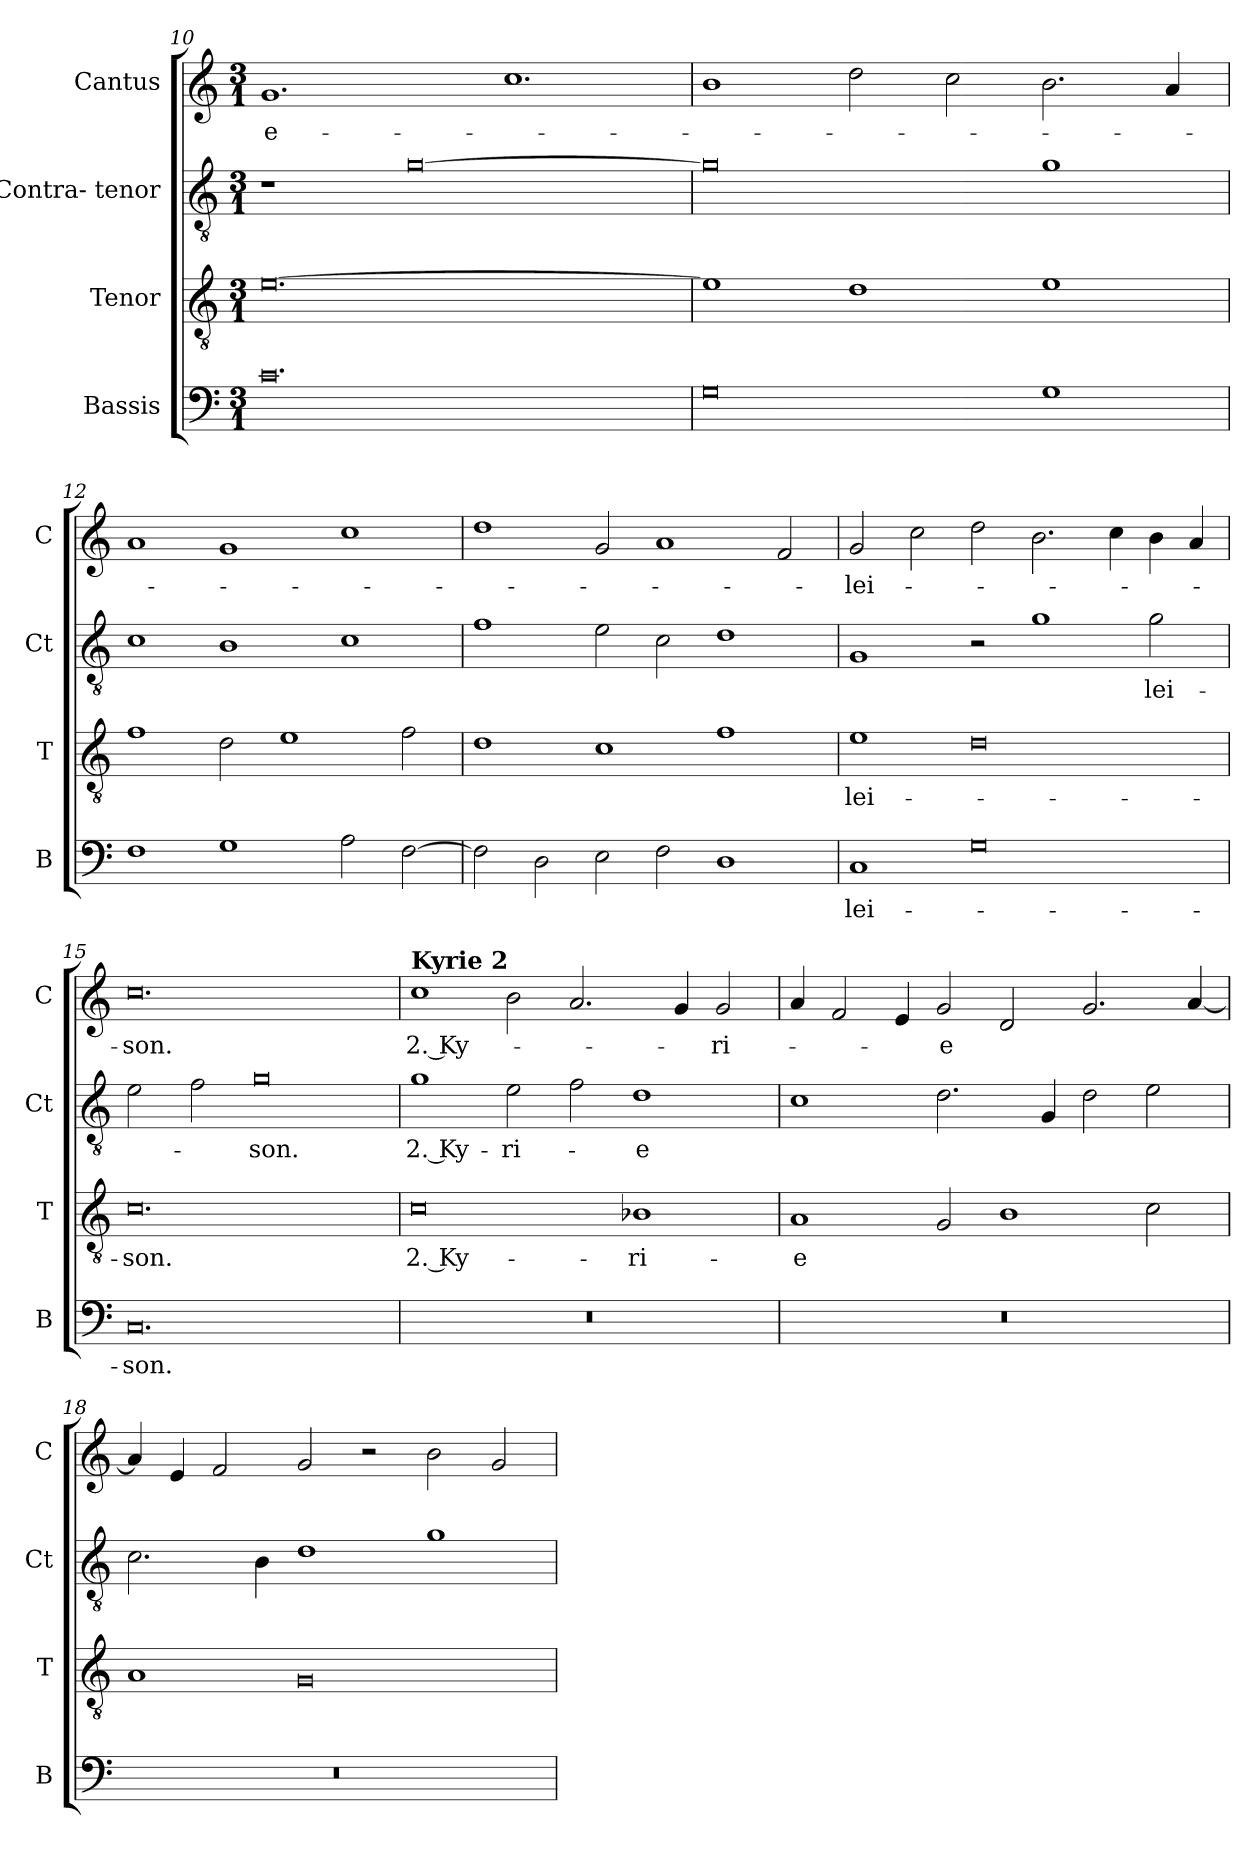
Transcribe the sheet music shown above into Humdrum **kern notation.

**kern	**text	**kern	**text	**kern	**text	**kern	**text
*part4	*part4	*part3	*part3	*part2	*part2	*part1	*part1
*staff4	*staff4	*staff3	*staff3	*staff2	*staff2	*staff1	*staff1
*I"Bassis	*	*I"Tenor	*	*I"Contra- tenor	*	*I"Cantus	*
*I'B	*	*I'T	*	*I'Ct	*	*I'C	*
*clefF4	*	*clefGv2	*	*clefGv2	*	*clefG2	*
*k[]	*	*k[]	*	*k[]	*	*k[]	*
*C:	*	*C:	*	*C:	*	*C:	*
*M3/1	*	*M3/1	*	*M3/1	*	*M3/1	*
=10	=10	=10	=10	=10	=10	=10	=10
!	!	!	!	!	!	!	!LO:LY:b
0.c	.	[0.e	.	1r	.	1.g	e-
.	.	.	.	[0g	.	.	.
.	.	.	.	.	.	1.cc	.
=11	=11	=11	=11	=11	=11	=11	=11
0G	.	1e]	.	0g]	.	1b	.
.	.	1d	.	.	.	2dd\	.
.	.	.	.	.	.	2cc\	.
1G	.	1e	.	1g	.	2.b\	.
.	.	.	.	.	.	4a/	.
=12	=12	=12	=12	=12	=12	=12	=12
1F	.	1f	.	1c	.	1a	.
1G	.	2d\	.	1B	.	1g	.
.	.	1e	.	.	.	.	.
2A\	.	.	.	1c	.	1cc	.
[2F\	.	2f\	.	.	.	.	.
!!LO:LB:g=z
=13	=13	=13	=13	=13	=13	=13	=13
2F\]	.	1d	.	1f	.	1dd	.
2D\	.	.	.	.	.	.	.
2E\	.	1c	.	2e\	.	2g/	.
2F\	.	.	.	2c\	.	1a	.
1D	.	1f	.	1d	.	.	.
.	.	.	.	.	.	2f/	.
=14	=14	=14	=14	=14	=14	=14	=14
!	!LO:LY:b	!	!LO:LY:b	!	!	!	!LO:LY:b
1C	-lei-	1e	-lei-	1G	.	2g/	-lei-
.	.	.	.	.	.	2cc\	.
0G	.	0d	.	2r	.	2dd\	.
.	.	.	.	1g	.	2.b\	.
.	.	.	.	.	.	4cc\	.
!	!	!	!	!	!LO:LY:b	!	!
.	.	.	.	2g\	-lei-	4b\	.
.	.	.	.	.	.	4a/	.
=15	=15	=15	=15	=15	=15	=15	=15
!	!LO:LY:b	!	!LO:LY:b	!	!	!	!LO:LY:b
0.C	-son.	0.c	-son.	2e\	.	0.cc	-son.
.	.	.	.	2f\	.	.	.
!	!	!	!	!	!LO:LY:b	!	!
.	.	.	.	0g	-son.	.	.
=16!	=16!	=16!	=16!	=16!	=16!	=16!	=16!
!	!	!	!	!	!	!LO:TX:a:B:t=Kyrie 2	!
!	!	!	!LO:LY:b	!	!LO:LY:b	!	!LO:LY:b
0.r	.	0c	2. Ky-	1g	2. Ky-	1cc	2. Ky-
!	!	!	!	!	!LO:LY:b	!	!
.	.	.	.	2e\	-ri-	2b\	.
.	.	.	.	2f\	.	2.a/	.
!	!	!	!LO:LY:b	!	!LO:LY:b	!	!
.	.	1B-X	-ri-	1d	-e	.	.
.	.	.	.	.	.	4g/	.
!	!	!	!	!	!	!	!LO:LY:b
.	.	.	.	.	.	2g/	-ri-
=17	=17	=17	=17	=17	=17	=17	=17
!	!	!	!LO:LY:b	!	!	!	!
0.r	.	1A	-e	1c	.	4a/	.
.	.	.	.	.	.	2f/	.
.	.	.	.	.	.	4e/	.
!	!	!	!	!	!	!	!LO:LY:b
.	.	2G/	.	2.d\	.	2g/	-e
.	.	1B	.	.	.	2d/	.
.	.	.	.	4G/	.	.	.
.	.	.	.	2d\	.	2.g/	.
.	.	2c\	.	2e\	.	.	.
.	.	.	.	.	.	[4a/	.
!!LO:LB:g=z
=18	=18	=18	=18	=18	=18	=18	=18
0.r	.	1A	.	2.c\	.	4a/]	.
.	.	.	.	.	.	4e/	.
.	.	.	.	.	.	2f/	.
.	.	.	.	4B\	.	.	.
.	.	0G	.	1d	.	2g/	.
.	.	.	.	.	.	2r	.
.	.	.	.	1g	.	2b\	.
.	.	.	.	.	.	2g/	.
=	=	=	=	=	=	=	=
*-	*-	*-	*-	*-	*-	*-	*-
